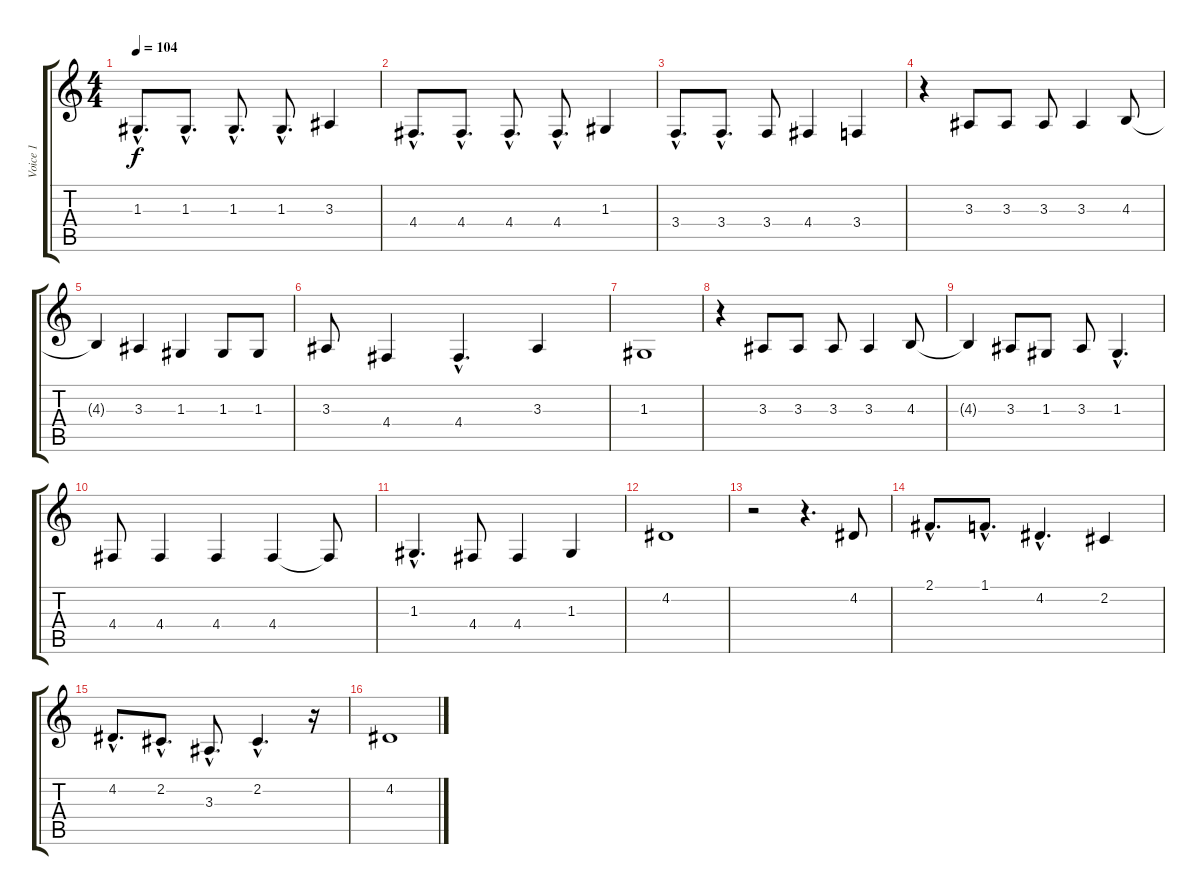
\track ("Voice 1" "Voice 1") {instrument cello}
\staff {score tabs}
\tuning (E4 B3 G3 D3 A2 E2) {hide}
\ts (4 4)
\tempo 104
\clef g2
\ks c
1.3{hac}.8{d dy f} 1.3{hac}.8{d} 1.3{hac}.8{d} 1.3{hac}.8{d} 3.3.4 |
4.4{hac}.8{d} 4.4{hac}.8{d} 4.4{hac}.8{d} 4.4{hac}.8{d} 1.3.4 |
3.4{hac}.8{d} 3.4{hac}.8{d} 3.4.8 4.4.4 3.4.4 |
r.4 3.3.8 3.3.8 3.3.8 3.3.4 4.3.8 |
4.3{t}.4 3.3.4 1.3.4 1.3.8 1.3.8 |
3.3.8 4.4.4 4.4{hac}.4{d} 3.3.4 |
1.3.1 |
r.4 3.3.8 3.3.8 3.3.8 3.3.4 4.3.8 |
4.3{t}.4 3.3.8 1.3.8 3.3.8 1.3{hac}.4{d} |
4.4.8 4.4.4 4.4.4 4.4.4 4.4{t}.8 |
1.3{hac}.4{d} 4.4.8 4.4.4 1.3.4 |
4.2.1{volume 16} |
r.2 r.4{d} 4.2.8 |
2.1{hac}.8{d} 1.1{hac}.8{d} 4.2{hac}.4{d} 2.2.4 |
4.2{hac}.8{d} 2.2{hac}.8{d} 3.3{hac}.8{d} 2.2{hac}.4{d} r.16 |
4.2.1
